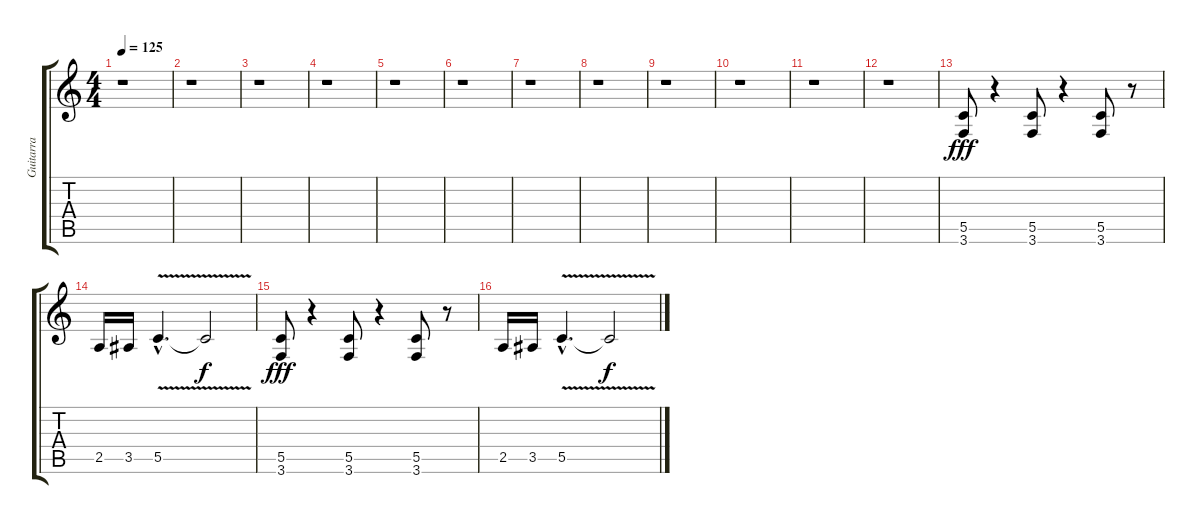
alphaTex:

\track ("Guitarra" "Guitarra") {instrument distortionguitar}
\staff {score tabs}
\tuning (D4 A3 F3 C3 G2 D2) {hide}
\ts (4 4)
\tempo 125
\clef g2
\ks c
r.1{dy f} |
r.1 |
r.1 |
r.1 |
r.1 |
r.1 |
r.1 |
r.1 |
r.1 |
r.1 |
r.1 |
r.1 |
(5.5 3.6).8{dy fff volume 16} r.4 (5.5 3.6).8 r.4 (5.5 3.6).8 r.8 |
2.5.16 3.5.16 5.5{v hac}.4{d} 5.5{t}.2{dy f} |
(5.5 3.6).8{dy fff} r.4 (5.5 3.6).8 r.4 (5.5 3.6).8 r.8 |
2.5.16 3.5.16 5.5{v hac}.4{d} 5.5{t}.2{dy f}
